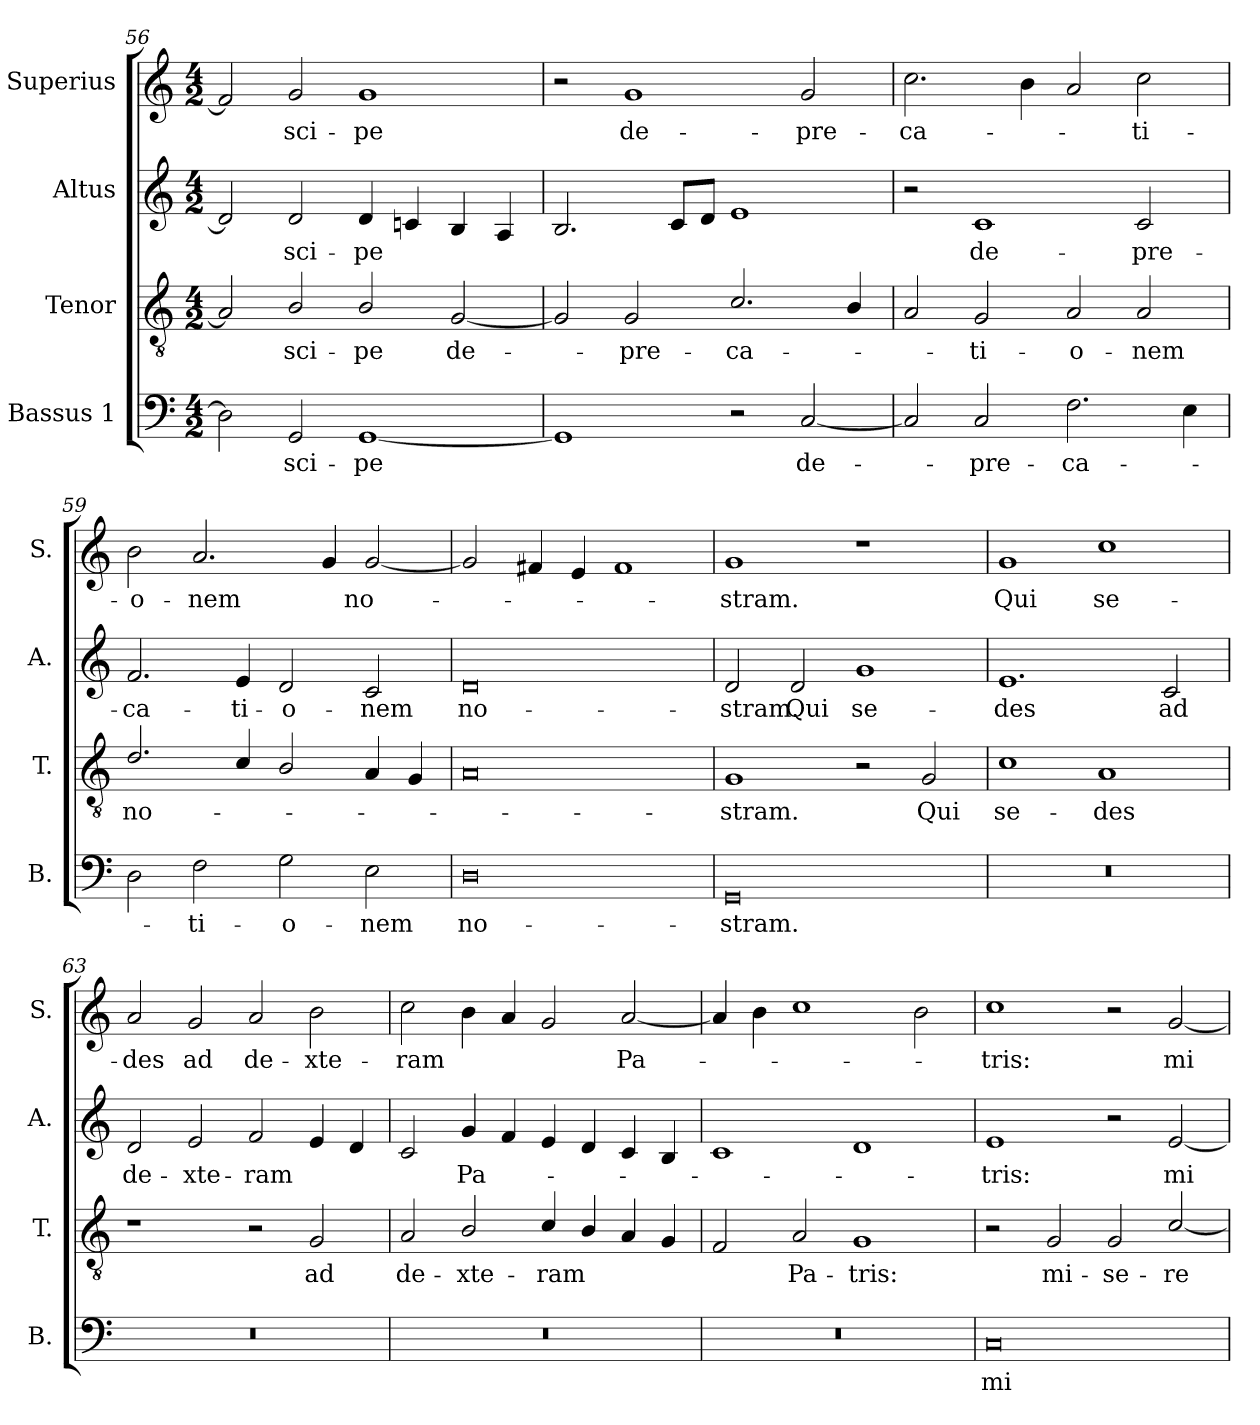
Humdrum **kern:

**kern	**text	**kern	**text	**kern	**text	**kern	**text
*part4	*part4	*part3	*part3	*part2	*part2	*part1	*part1
*staff4	*staff4	*staff3	*staff3	*staff2	*staff2	*staff1	*staff1
*I"Bassus 1	*	*I"Tenor	*	*I"Altus	*	*I"Superius	*
*I'B.	*	*I'T.	*	*I'A.	*	*I'S.	*
*clefF4	*	*clefGv2	*	*clefG2	*	*clefG2	*
*	*	*ITrd7c12	*	*	*	*	*
*k[]	*	*k[]	*	*k[]	*	*k[]	*
*C:	*	*C:	*	*C:	*	*C:	*
*M4/2	*	*M4/2	*	*M4/2	*	*M4/2	*
=56	=56	=56	=56	=56	=56	=56	=56
2D\]	.	2AA/]	.	2d/]	.	2f#/]	.
2GG/	-sci-	2BB/	-sci-	2d/	-sci-	2g/	-sci-
[1GG/	-pe	2BB/	-pe	4d/	-pe	1g/	-pe
.	.	.	.	4cn/	.	.	.
.	.	[2GG/	de-	4B/	.	.	.
.	.	.	.	4A/	.	.	.
=57	=57	=57	=57	=57	=57	=57	=57
1GG/]	.	2GG/]	.	2.B/	.	2r	.
.	.	2GG/	-pre-	.	.	1g/	de-
.	.	.	.	8c/L	.	.	.
.	.	.	.	8d/J	.	.	.
2r	.	2.C/	-ca-	1e/	.	.	.
[2C/	de-	.	.	.	.	2g/	-pre-
.	.	4BB/	.	.	.	.	.
=58	=58	=58	=58	=58	=58	=58	=58
2C/]	.	2AA/	.	2r	.	2.cc\	-ca-
2C/	-pre-	2GG/	-ti-	1c/	de-	.	.
.	.	.	.	.	.	4b\	.
2.F\	-ca-	2AA/	-o-	.	.	2a/	.
.	.	2AA/	-nem	2c/	-pre-	2cc\	-ti-
4E\	.	.	.	.	.	.	.
=59	=59	=59	=59	=59	=59	=59	=59
2D\	.	2.D/	no-	2.f/	-ca-	2b\	-o-
2F\	-ti-	.	.	.	.	2.a/	-nem
.	.	4C/	.	4e/	-ti-	.	.
2G\	-o-	2BB/	.	2d/	-o-	.	.
.	.	.	.	.	.	4g/	.
2E\	-nem	4AA/	.	2c/	-nem	[2g/	no-
.	.	4GG/	.	.	.	.	.
=60	=60	=60	=60	=60	=60	=60	=60
0D\	no-	0AA/	.	0d/	no-	2g/]	.
.	.	.	.	.	.	4f#X/	.
.	.	.	.	.	.	4e/	.
.	.	.	.	.	.	1f#/	.
=61	=61	=61	=61	=61	=61	=61	=61
0GG/	-stram.	1GG/	-stram.	2d/	-stram.	1g/	-stram.
.	.	.	.	2d/	Qui	.	.
.	.	2r	.	1g/	se-	1r	.
.	.	2GG/	Qui	.	.	.	.
=62	=62	=62	=62	=62	=62	=62	=62
0r	.	1C\	se-	1.e/	-des	1g/	Qui
.	.	1AA/	-des	.	.	1cc\	se-
.	.	.	.	2c/	ad	.	.
=63	=63	=63	=63	=63	=63	=63	=63
0r	.	1r	.	2d/	de-	2a/	-des
.	.	.	.	2e/	-xte-	2g/	ad
.	.	2r	.	2f/	-ram	2a/	de-
.	.	2GG/	ad	4e/	.	2b\	-xte-
.	.	.	.	4d/	.	.	.
=64	=64	=64	=64	=64	=64	=64	=64
0r	.	2AA/	de-	2c/	.	2cc\	-ram
.	.	2BB/	-xte-	4g/	Pa-	4b\	.
.	.	.	.	4f/	.	4a/	.
.	.	4C/	-ram	4e/	.	2g/	.
.	.	4BB/	.	4d/	.	.	.
.	.	4AA/	.	4c/	.	[2a/	Pa-
.	.	4GG/	.	4B/	.	.	.
=65	=65	=65	=65	=65	=65	=65	=65
0r	.	2FF/	.	1c/	.	4a/]	.
.	.	.	.	.	.	4b\	.
.	.	2AA/	Pa-	.	.	1cc\	.
.	.	1GG/	-tris:	1d/	.	.	.
.	.	.	.	.	.	2b\	.
=66	=66	=66	=66	=66	=66	=66	=66
0C/	mi-	2r	.	1e/	-tris:	1cc\	-tris:
.	.	2GG/	mi-	.	.	.	.
.	.	2GG/	-se-	2r	.	2r	.
.	.	[2C/	-re-	[2e/	mi-	[2g/	mi-
=	=	=	=	=	=	=	=
*-	*-	*-	*-	*-	*-	*-	*-
